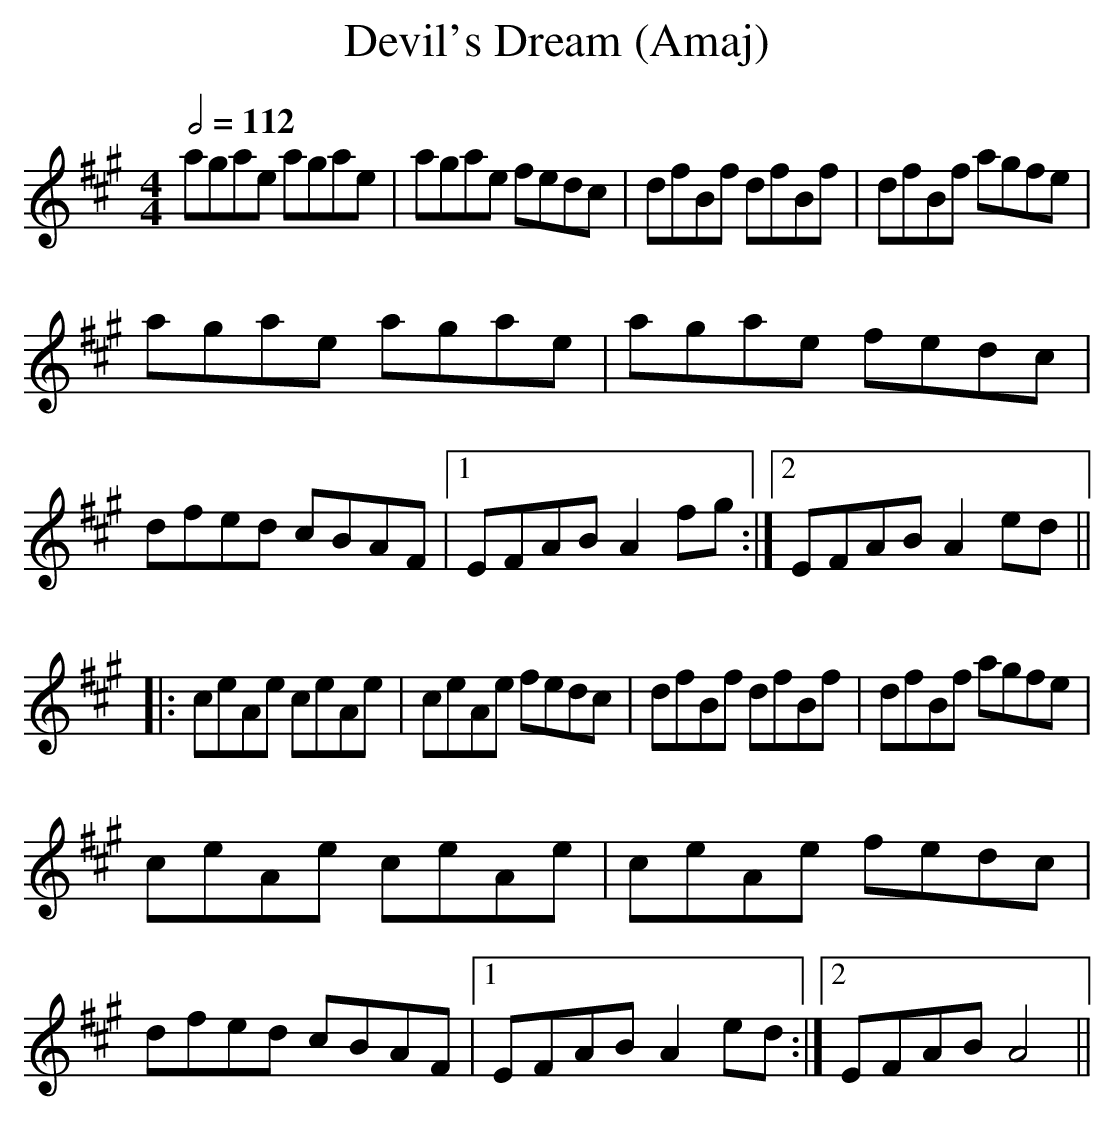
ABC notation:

X:1
T:Devil's Dream (Amaj)
Q:1/2=112
M:4/4
L:1/8
K:Amaj
agae agae|agae fedc|dfBf dfBf|dfBf agfe|
agae agae|agae fedc|dfed cBAF|1EFAB A2fg:|2EFAB A2ed||
|:ceAe ceAe|ceAe fedc|dfBf dfBf|dfBf agfe|
ceAe ceAe|ceAe fedc|dfed cBAF|1EFAB A2ed:|2EFAB A4||
